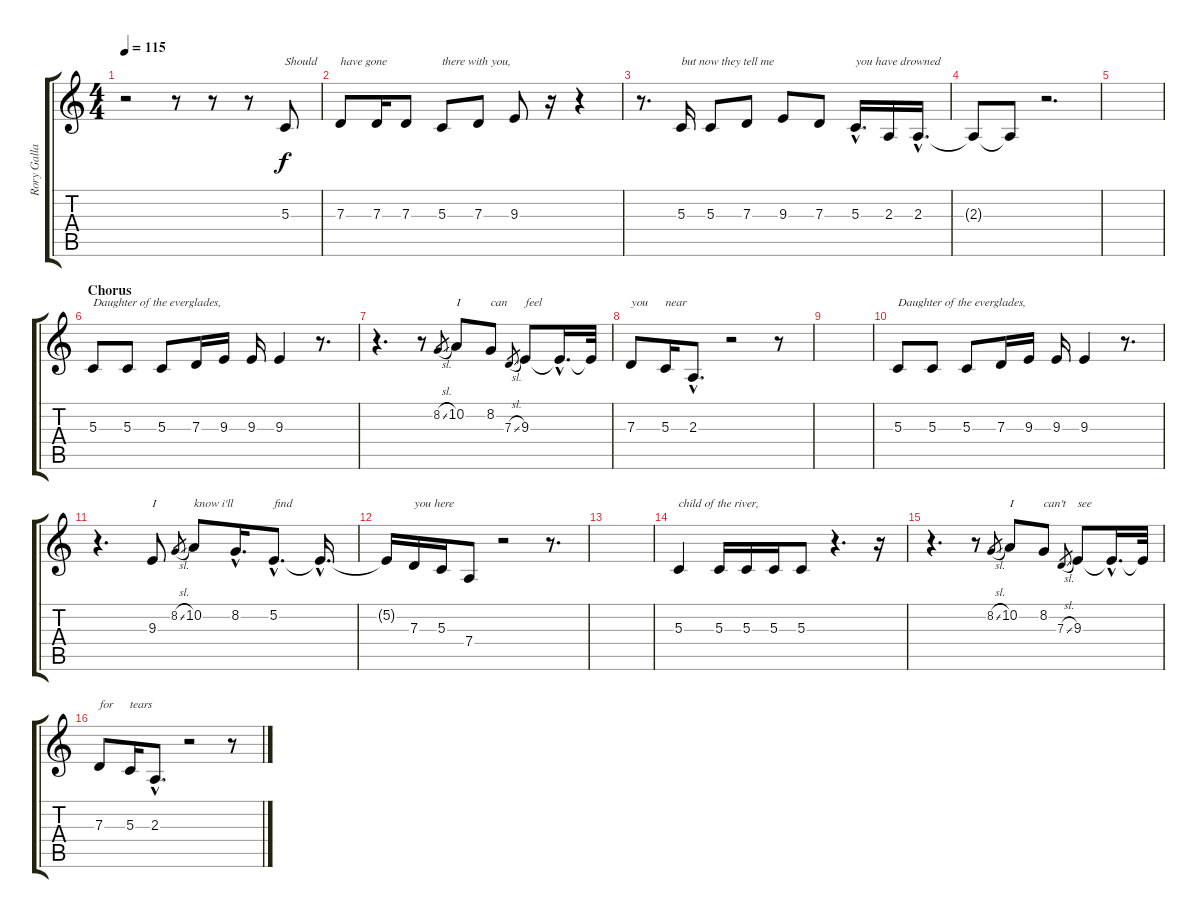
\track ("Rory Gallagher Vocals" "Rory Galla") {instrument cello}
\staff {score tabs}
\tuning (E4 B3 G3 D3 A2 E2) {hide}
\ts (4 4)
\tempo 115
\clef g2
\ks c
r.2{dy f} r.8 r.8 r.8 5.3.8{txt "Should"} |
7.3.8{txt "have gone"} 7.3.16 7.3.8 5.3.8{txt "there with you,"} 7.3.8 9.3.8 r.16 r.4 |
r.8{d} 5.3.16{txt "but now they tell me"} 5.3.8 7.3.8 9.3.8 7.3.8 5.3{hac}.16{d txt "you have drowned"} 2.3.16 2.3{hac}.16{d} |
2.3{t}.8 2.3{t}.8 r.2{d} |
|
\section ("" "Chorus")
5.3.8{txt "Daughter of the everglades,"} 5.3.8 5.3.8 7.3.16 9.3.16 9.3.16 9.3.4 r.8{d} |
r.4{d} r.8 8.2{sl}.8{gr} 10.2.8{txt "I"} 8.2.8{txt "can"} 7.3{sl}.8{gr} 9.3.8{txt "feel"} 9.3{hac t}.16{d} 9.3{t}.32 |
7.3.8{txt "you"} 5.3.16{txt "near"} 2.3{hac}.8{d} r.2 r.8 |
|
5.3.8{txt "Daughter of the everglades,"} 5.3.8 5.3.8 7.3.16 9.3.16 9.3.16 9.3.4 r.8{d} |
r.4{d} 9.3.8{txt "I"} 8.2{sl}.8{gr} 10.2.8{txt "know i'll"} 8.2{hac}.16{d} 5.2{hac}.8{d txt "find"} 5.2{hac t}.16{d} |
5.2{t}.16 7.3.16{txt "you here"} 5.3.16 7.4.8 r.2 r.8{d} |
|
5.3.4{txt "child of the river,"} 5.3.16 5.3.16 5.3.16 5.3.8 r.4{d} r.16 |
r.4{d} r.8 8.2{sl}.8{gr} 10.2.8{txt "I"} 8.2.8{txt "can't"} 7.3{sl}.8{gr} 9.3.8{txt "see"} 9.3{hac t}.16{d} 9.3{t}.32 |
7.3.8{txt "for"} 5.3.16{txt "tears"} 2.3{hac}.8{d} r.2 r.8
